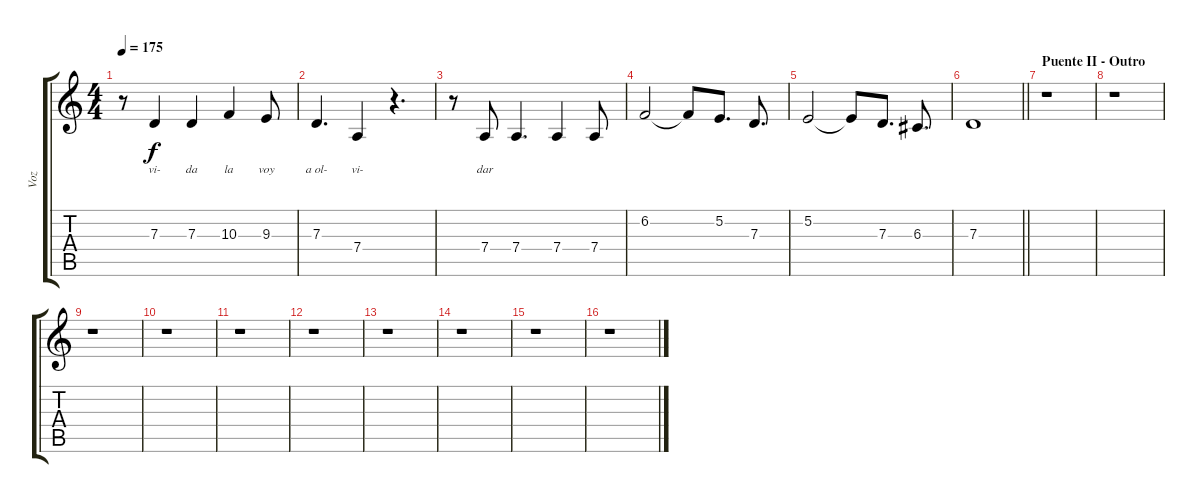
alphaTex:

\track ("Voz" "Voz") {instrument bassoon}
\staff {score tabs}
\tuning (E4 B3 G3 D3 A2 E2) {hide}
\ts (4 4)
\tempo 175
\clef g2
\ks c
r.8{dy f} 7.3.4{lyrics (0 "vi-") lyrics (1 "") lyrics (2 "") lyrics (3 "") lyrics (4 "")} 7.3.4{lyrics (0 "da") lyrics (1 "") lyrics (2 "") lyrics (3 "") lyrics (4 "")} 10.3.4{lyrics (0 "la") lyrics (1 "") lyrics (2 "") lyrics (3 "") lyrics (4 "")} 9.3.8{lyrics (0 "voy") lyrics (1 "") lyrics (2 "") lyrics (3 "") lyrics (4 "")} |
7.3.4{d lyrics (0 "a ol-") lyrics (1 "") lyrics (2 "") lyrics (3 "") lyrics (4 "")} 7.4.4{lyrics (0 "vi-") lyrics (1 "") lyrics (2 "") lyrics (3 "") lyrics (4 "")} r.4{d} |
r.8 7.4.8{lyrics (0 "dar") lyrics (1 "") lyrics (2 "") lyrics (3 "") lyrics (4 "")} 7.4.4{d} 7.4.4 7.4.8 |
6.2.2 6.2{t}.8 5.2.8{d} 7.3.8{d} |
5.2.2 5.2{t}.8 7.3.8{d} 6.3.8{d} |
\barLineRight lightlight
7.3.1 |
\section ("" "Puente II - Outro")
r.1 |
r.1 |
r.1 |
r.1 |
r.1 |
r.1 |
r.1 |
r.1 |
r.1 |
r.1
